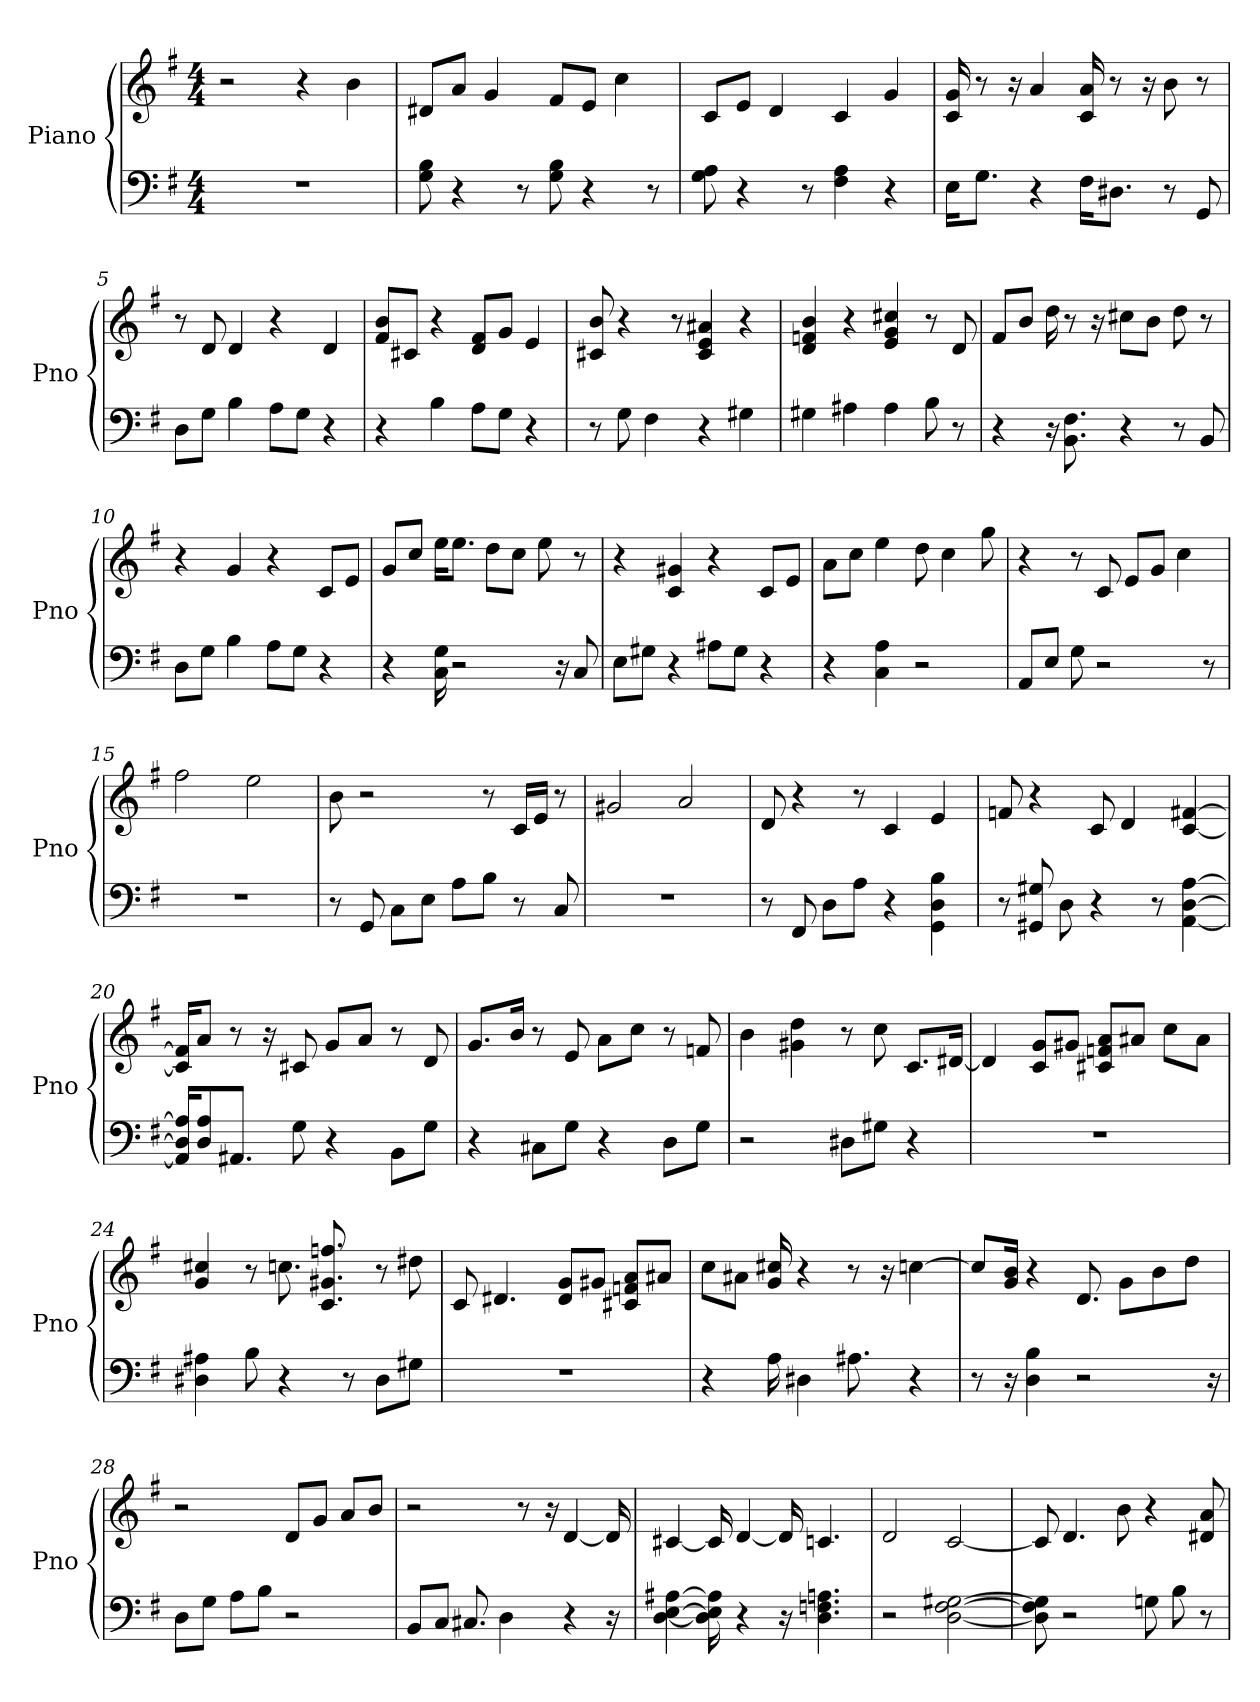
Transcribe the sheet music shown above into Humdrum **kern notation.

**kern	**kern
*part1	*part1
*staff2	*staff1
*I"Piano	*
*I'Pno	*
*clefF4	*clefG2
*k[f#]	*k[f#]
*G:	*G:
*M4/4	*M4/4
*MM102	*MM102
=1	=1
1r	2r
.	4r
.	4b
=2	=2
8G 8B	8d#/L
4r	8a/J
.	4g
8r	.
8G 8B	8f#/L
4r	8e/J
.	4cc
8r	.
=3	=3
8G 8A	8c/L
4r	8e/J
.	4d
8r	.
4F# 4A	4c
4r	4g
=4	=4
16E\KL	16g 16c
8.G\J	8r
.	16r
4r	4a
16F#\KL	16a 16c
8.D#\J	8r
.	16r
8r	8b
8GG	8r
=5	=5
8D\L	8r
8G\J	8d
4B	4d
8A\L	4r
8G\J	.
4r	4d
=6	=6
4r	8f#/ 8b/L
.	8c#/J
4B	4r
8A\L	8f#/ 8d/L
8G\J	8g/J
4r	4e
=7	=7
8r	8c# 8b
8G	4r
4F#	.
.	8r
4r	4a# 4e 4c#
4G#	4r
=8	=8
4G#	4b 4f 4d
4A#	4r
4A#	4e 4cc# 4g
8B	8r
8r	8d
=9	=9
4r	8f#/L
.	8b/J
16r	16dd
8.BB 8.F#	8r
.	16r
4r	8cc#\L
.	8b\J
8r	8dd
8BB	8r
=10	=10
8D\L	4r
8G\J	.
4B	4g
8A\L	4r
8G\J	.
4r	8c/L
.	8e/J
=11	=11
4r	8g/L
.	8cc/J
16G 16C	16ee\KL
2r	8.ee\J
.	8dd\L
.	8cc\J
.	8ee
16r	.
8C	8r
=12	=12
8E\L	4r
8G#\J	.
4r	4g# 4c
8A#\L	4r
8G#\J	.
4r	8c/L
.	8e/J
=13	=13
4r	8a\L
.	8cc\J
4C 4A	4ee
2r	8dd
.	4cc
.	8gg
=14	=14
8AA/L	4r
8E/J	.
8G	8r
2r	8c
.	8e/L
.	8g/J
.	4cc
8r	.
=15	=15
1r	2ff#
.	2ee
=16	=16
8r	8b
8GG	2r
8C\L	.
8E\J	.
8A\L	.
8B\J	8r
8r	16c/LL
.	16e/JJ
8C	8r
=17	=17
1r	2g#
.	2a
=18	=18
8r	8d
8FF#	4r
8D\L	.
8A\J	8r
4r	4c
4D 4B 4GG	4e
=19	=19
8r	8f
8G# 8GG#	4r
8D	.
4r	8c
.	4d
8r	.
[4D [4AA [4A	[4c [4f#
=20	=20
16D]/ 16AA]/ 16A]/KL	16c]/ 16f#]/KL
8D/ 8A/	8a/J
8.AA#/J	8r
.	16r
8G	8c#
4r	8g/L
.	8a/J
8BB\L	8r
8G\J	8d
=21	=21
4r	8.g/L
.	16b/Jk
8C#\L	8r
8G\J	8e
4r	8a\L
.	8cc\J
8D\L	8r
8G\J	8f
=22	=22
2r	4b
.	4dd 4g#
8D#\L	8r
8G#\J	8cc
4r	8.c/L
.	[16d#/Jk
=23	=23
1r	4d#]
.	8g/ 8c/L
.	8g#/J
.	8a/ 8f/ 8c#/L
.	8a#/J
.	8cc\L
.	8a#\J
=24	=24
4A# 4D#	4cc# 4g
8B	8r
4r	8.cc
.	8.ff 8.c 8.g#
8r	.
8D#\L	8r
8G#\J	8dd#
=25	=25
1r	8c
.	4.d#
.	8g/ 8d#/L
.	8g#/J
.	8f/ 8c#/ 8a/L
.	8a#/J
=26	=26
4r	8cc\L
.	8a#\J
16A	16g 16cc#
4D#	4r
8.A#	8r
.	16r
4r	[4cc
=27	=27
8r	8cc/L]
16r	16b/ 16g/Jk
4B 4D	4r
2r	8.d
.	8g\L
.	8b\
.	8dd\J
16r	.
=28	=28
8D\L	2r
8G\J	.
8A\L	.
8B\J	.
2r	8d/L
.	8g/J
.	8a/L
.	8b/J
=29	=29
8BB/L	2r
8C/J	.
8.C#	.
4D	.
.	8r
.	16r
4r	[4d
16r	16d]
=30	=30
[4E [4A# [4D	[4c#
16E] 16A#] 16D]	16c#]
4r	[4d
16r	16d]
4.D 4.F 4.A	4.c
=31	=31
2r	2d
[2D [2G# [2F#	[2c
=32	=32
8D] 8G#] 8F#]	8c]
2r	4.d
.	8b
8G	4r
8B	.
8r	8a 8d#
=	=
*-	*-
